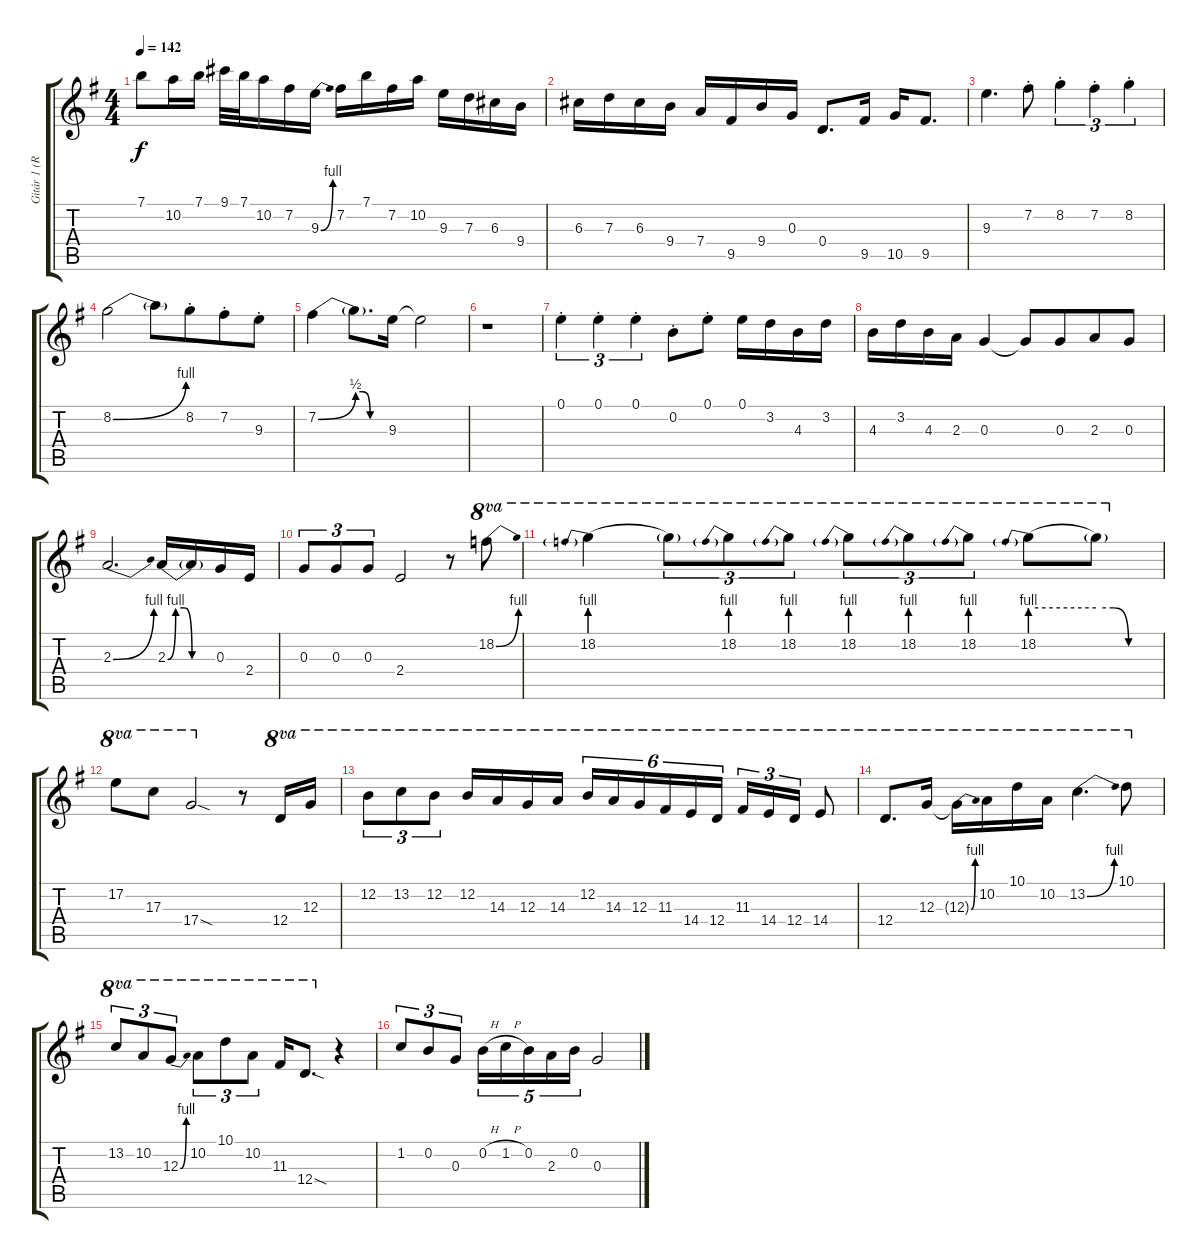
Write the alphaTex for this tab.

\track ("Gitár 1 (Ritchie Blackmore)" "Gitár 1 (R") {instrument electricguitarclean}
\staff {score tabs}
\tuning (E4 B3 G3 D3 A2 E2) {hide}
\ts (4 4)
\tempo 142
\clef g2
\ks g
7.1.8{dy f} 10.2.16 7.1.16 9.1.32 7.1.32 10.2.16 7.2.16 9.3{be (bend 0 0 60 4)}.16 7.2.16 7.1.16 7.2.16 10.2.16 9.3.16 7.3.16 6.3.16 9.4.16 |
6.3.16 7.3.16 6.3.16 9.4.16 7.4.16 9.5.16 9.4.16 0.3.16 0.4.8{d} 9.5.16 10.5.16 9.5.8{d} |
9.3.4{d} 7.2{st}.8 8.2{st}.4{tu (3 2)} 7.2{st}.4{tu (3 2)} 8.2{st}.4{tu (3 2)} |
8.2{be (bend 0 0 60 4)}.2 8.2{t}.8 8.2{st}.8{beam merge} 7.2{st}.8 9.3{st}.8 |
7.2{be (bend 0 0 60 2)}.4 7.2{be (custom 0 2 15 2 30 0 60 0) t}.8{d} 9.3.16 9.3{t}.2 |
r.1 |
0.1{st}.4{tu (3 2)} 0.1{st}.4{tu (3 2)} 0.1{st}.4{tu (3 2)} 0.2{st}.8 0.1{st}.8 0.1.16 3.2.16 4.3.16 3.2.16 |
4.3.16 3.2.16 4.3.16 2.3.16 0.3.4 0.3{t}.8 0.3.8{beam merge} 2.3.8 0.3.8 |
2.3{be (bend 0 0 60 4)}.2{d} 2.3{be (custom 0 0 10 4 20 4 30 0 60 0)}.16 2.3{t}.16 0.3.16 2.4.16 |
0.3.8{tu (3 2)} 0.3.8{tu (3 2)} 0.3.8{tu (3 2)} 2.4.2 r.8 18.2{be (bend 0 0 60 4)}.8{ot 8va} |
18.2{be (prebend 0 4 60 4)}.4{ot 8va} 18.2{t}.8{tu (3 2) ot 8va} 18.2{be (prebend 0 4 60 4)}.8{tu (3 2) ot 8va} 18.2{be (prebend 0 4 60 4)}.8{tu (3 2) ot 8va} 18.2{be (prebend 0 4 60 4)}.8{tu (3 2) ot 8va} 18.2{be (prebend 0 4 60 4)}.8{tu (3 2) ot 8va} 18.2{be (prebend 0 4 60 4)}.8{tu (3 2) ot 8va} 18.2{be (prebend 0 4 60 4)}.8{ot 8va} 18.2{be (custom 0 4 15 4 30 0 60 0) t}.8{ot 8va} |
17.2.8{ot 8va} 17.3.8{ot 8va} 17.4{sod}.2{ot 8va} r.8 12.4.16{ot 8va} 12.3.16{ot 8va} |
12.2.8{tu (3 2) ot 8va} 13.2.8{tu (3 2) ot 8va} 12.2.8{tu (3 2) ot 8va} 12.2.16{ot 8va} 14.3.16{ot 8va} 12.3.16{ot 8va} 14.3.16{ot 8va} 12.2.16{tu (6 4) ot 8va} 14.3.16{tu (6 4) ot 8va} 12.3.16{tu (6 4) ot 8va} 11.3.16{tu (6 4) ot 8va} 14.4.16{tu (6 4) ot 8va} 12.4.16{tu (6 4) ot 8va} 11.3.16{tu (3 2) ot 8va} 14.4.16{tu (3 2) ot 8va} 12.4.16{tu (3 2) ot 8va} 14.4.8{ot 8va} |
12.4.8{d ot 8va} 12.3.16{ot 8va} 12.3{be (bend 0 0 60 4) t}.16{ot 8va} 10.2.16{ot 8va} 10.1.16{ot 8va} 10.2.16{ot 8va} 13.2{be (bend 0 0 60 4)}.4{d ot 8va} 10.1.8{ot 8va} |
13.2.8{tu (3 2) ot 8va} 10.2.8{tu (3 2) ot 8va} 12.3{be (bend 0 0 60 4)}.8{tu (3 2) ot 8va} 10.2.8{tu (3 2) ot 8va} 10.1.8{tu (3 2) ot 8va} 10.2.8{tu (3 2) ot 8va} 11.3.16{ot 8va} 12.4{sod}.8{d ot 8va} r.4 |
1.2.8{tu (3 2)} 0.2.8{tu (3 2)} 0.3.8{tu (3 2)} 0.2{h}.16{tu (5 4)} 1.2{h}.16{tu (5 4)} 0.2.16{tu (5 4)} 2.3.16{tu (5 4)} 0.2.16{tu (5 4)} 0.3.2
